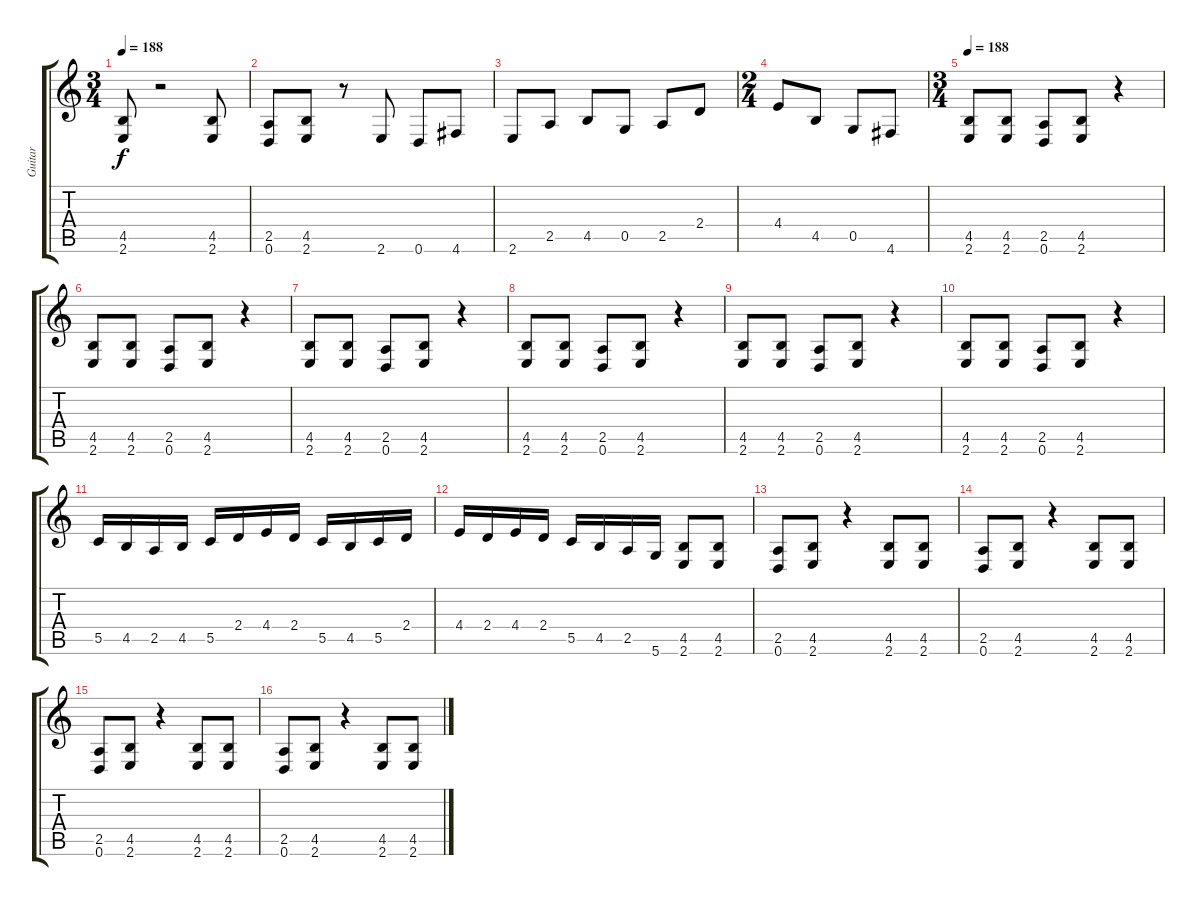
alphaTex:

\track ("Guitar" "Guitar") {instrument distortionguitar}
\staff {score tabs}
\tuning (D4 A3 F3 C3 G2 D2) {hide}
\ts (3 4)
\tempo 188
\clef g2
\ks c
(4.5 2.6).8{dy f} r.2 (4.5 2.6).8 |
(2.5 0.6).8 (4.5 2.6).8 r.8 2.6.8 0.6.8 4.6.8 |
2.6.8 2.5.8 4.5.8 0.5.8 2.5.8 2.4.8 |
\ts (2 4)
4.4.8 4.5.8 0.5.8 4.6.8 |
\ts (3 4)
\tempo 188
(4.5 2.6).8 (4.5 2.6).8 (2.5 0.6).8 (4.5 2.6).8 r.4 |
(4.5 2.6).8 (4.5 2.6).8 (2.5 0.6).8 (4.5 2.6).8 r.4 |
(4.5 2.6).8 (4.5 2.6).8 (2.5 0.6).8 (4.5 2.6).8 r.4 |
(4.5 2.6).8 (4.5 2.6).8 (2.5 0.6).8 (4.5 2.6).8 r.4 |
(4.5 2.6).8 (4.5 2.6).8 (2.5 0.6).8 (4.5 2.6).8 r.4 |
(4.5 2.6).8 (4.5 2.6).8 (2.5 0.6).8 (4.5 2.6).8 r.4 |
5.5.16 4.5.16 2.5.16 4.5.16 5.5.16 2.4.16 4.4.16 2.4.16 5.5.16 4.5.16 5.5.16 2.4.16 |
4.4.16 2.4.16 4.4.16 2.4.16 5.5.16 4.5.16 2.5.16 5.6.16 (4.5 2.6).8 (4.5 2.6).8 |
(2.5 0.6).8 (4.5 2.6).8 r.4 (4.5 2.6).8 (4.5 2.6).8 |
(2.5 0.6).8 (4.5 2.6).8 r.4 (4.5 2.6).8 (4.5 2.6).8 |
(2.5 0.6).8 (4.5 2.6).8 r.4 (4.5 2.6).8 (4.5 2.6).8 |
(2.5 0.6).8 (4.5 2.6).8 r.4 (4.5 2.6).8 (4.5 2.6).8
